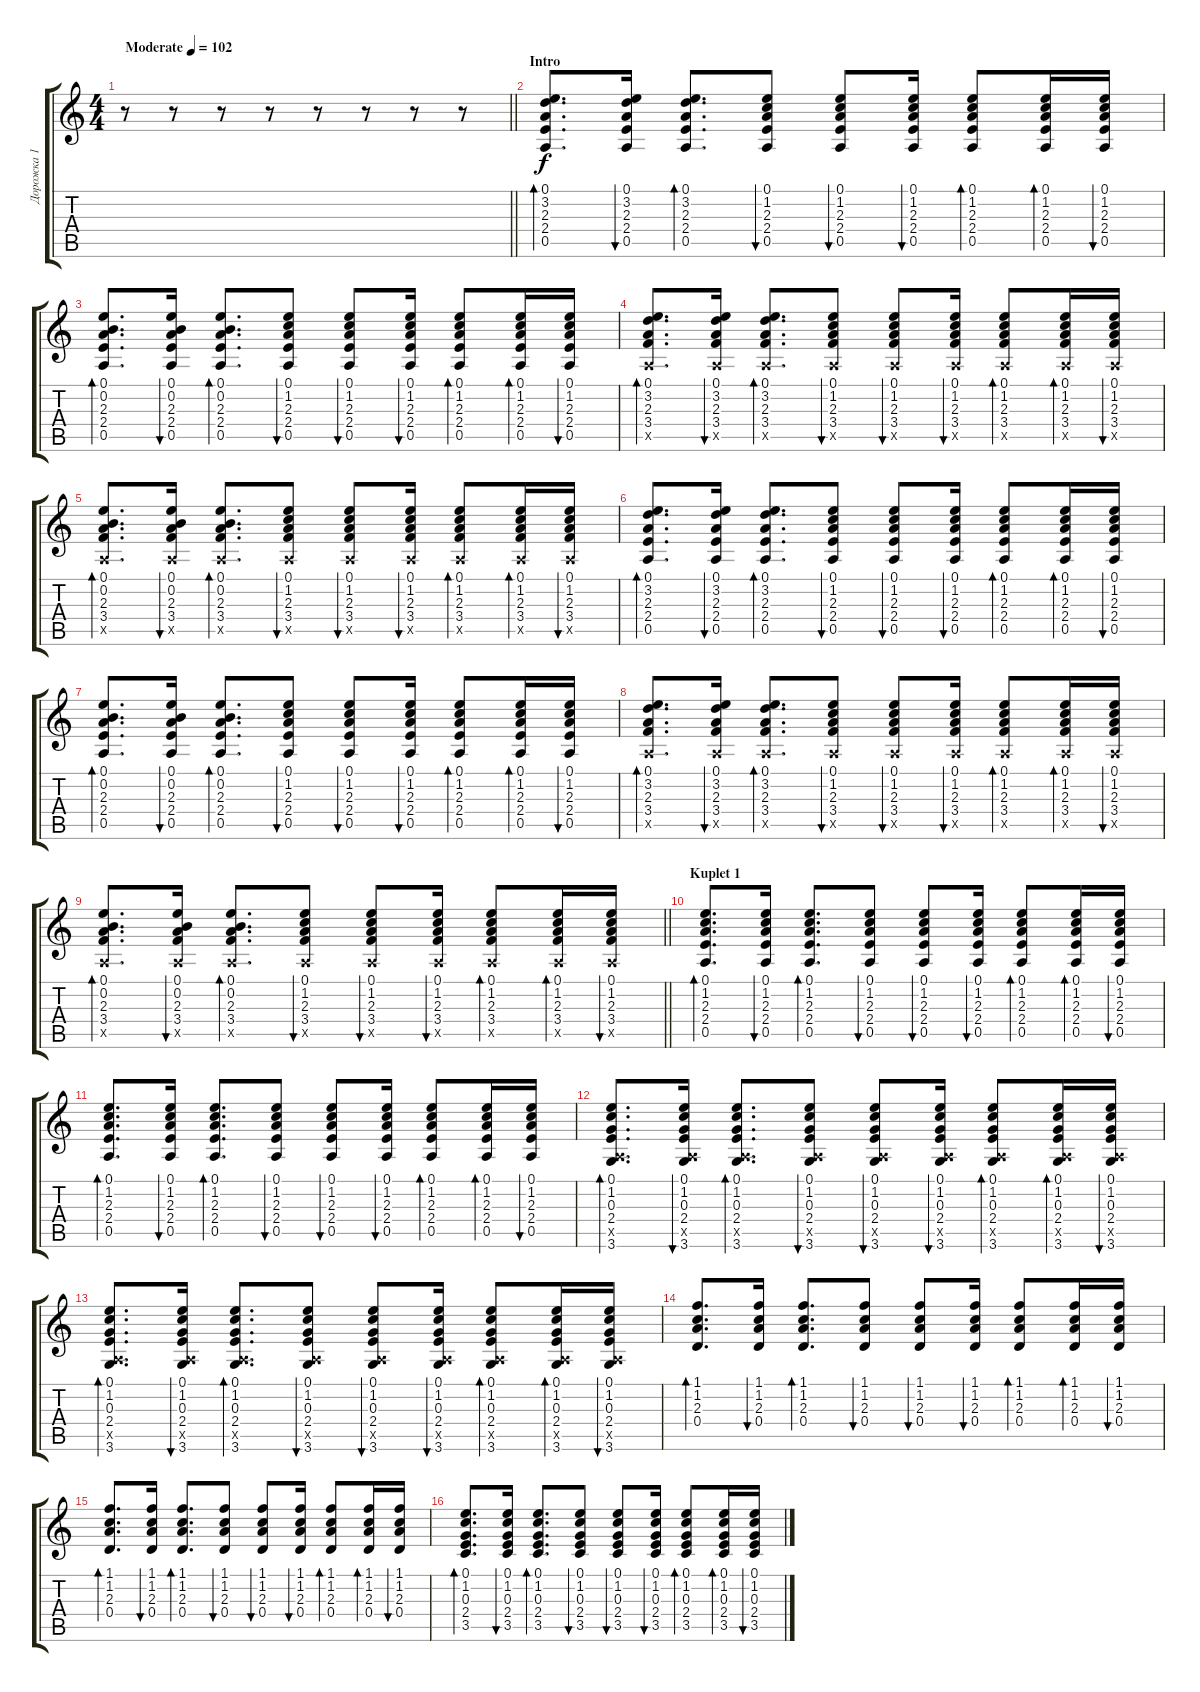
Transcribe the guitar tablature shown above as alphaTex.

\track ("Дорожка 1" "Дорожка 1") {instrument acousticguitarsteel}
\staff {score tabs}
\tuning (E4 B3 G3 D3 A2 E2) {hide}
\ts (4 4)
\tempo (102 "Moderate")
\clef g2
\barLineRight lightlight
\ks c
r.8{dy f instrument acousticguitarsteel} r.8 r.8 r.8 r.8 r.8 r.8 r.8 |
\section ("" "Intro")
(0.1 3.2 2.3 2.4 0.5).8{d bd 60} (0.1 3.2 2.3 2.4 0.5).16{bu 60} (0.1 3.2 2.3 2.4 0.5).8{d bd 60} (0.1 1.2 2.3 2.4 0.5).8{bu 60} (0.1 1.2 2.3 2.4 0.5).8{bu 60} (0.1 1.2 2.3 2.4 0.5).16{bu 60} (0.1 1.2 2.3 2.4 0.5).8{bd 60} (0.1 1.2 2.3 2.4 0.5).16{bd 60} (0.1 1.2 2.3 2.4 0.5).16{bu 60} |
(0.1 0.2 2.3 2.4 0.5).8{d bd 60} (0.1 0.2 2.3 2.4 0.5).16{bu 60} (0.1 0.2 2.3 2.4 0.5).8{d bd 60} (0.1 1.2 2.3 2.4 0.5).8{bu 60} (0.1 1.2 2.3 2.4 0.5).8{bu 60} (0.1 1.2 2.3 2.4 0.5).16{bu 60} (0.1 1.2 2.3 2.4 0.5).8{bd 60} (0.1 1.2 2.3 2.4 0.5).16{bd 60} (0.1 1.2 2.3 2.4 0.5).16{bu 60} |
(0.1 3.2 2.3 3.4 0.5{x}).8{d bd 60} (0.1 3.2 2.3 3.4 0.5{x}).16{bu 60} (0.1 3.2 2.3 3.4 0.5{x}).8{d bd 60} (0.1 1.2 2.3 3.4 0.5{x}).8{bu 60} (0.1 1.2 2.3 3.4 0.5{x}).8{bu 60} (0.1 1.2 2.3 3.4 0.5{x}).16{bu 60} (0.1 1.2 2.3 3.4 0.5{x}).8{bd 60} (0.1 1.2 2.3 3.4 0.5{x}).16{bd 60} (0.1 1.2 2.3 3.4 0.5{x}).16{bu 60} |
(0.1 0.2 2.3 3.4 0.5{x}).8{d bd 60} (0.1 0.2 2.3 3.4 0.5{x}).16{bu 60} (0.1 0.2 2.3 3.4 0.5{x}).8{d bd 60} (0.1 1.2 2.3 3.4 0.5{x}).8{bu 60} (0.1 1.2 2.3 3.4 0.5{x}).8{bu 60} (0.1 1.2 2.3 3.4 0.5{x}).16{bu 60} (0.1 1.2 2.3 3.4 0.5{x}).8{bd 60} (0.1 1.2 2.3 3.4 0.5{x}).16{bd 60} (0.1 1.2 2.3 3.4 0.5{x}).16{bu 60} |
(0.1 3.2 2.3 2.4 0.5).8{d bd 60} (0.1 3.2 2.3 2.4 0.5).16{bu 60} (0.1 3.2 2.3 2.4 0.5).8{d bd 60} (0.1 1.2 2.3 2.4 0.5).8{bu 60} (0.1 1.2 2.3 2.4 0.5).8{bu 60} (0.1 1.2 2.3 2.4 0.5).16{bu 60} (0.1 1.2 2.3 2.4 0.5).8{bd 60} (0.1 1.2 2.3 2.4 0.5).16{bd 60} (0.1 1.2 2.3 2.4 0.5).16{bu 60} |
(0.1 0.2 2.3 2.4 0.5).8{d bd 60} (0.1 0.2 2.3 2.4 0.5).16{bu 60} (0.1 0.2 2.3 2.4 0.5).8{d bd 60} (0.1 1.2 2.3 2.4 0.5).8{bu 60} (0.1 1.2 2.3 2.4 0.5).8{bu 60} (0.1 1.2 2.3 2.4 0.5).16{bu 60} (0.1 1.2 2.3 2.4 0.5).8{bd 60} (0.1 1.2 2.3 2.4 0.5).16{bd 60} (0.1 1.2 2.3 2.4 0.5).16{bu 60} |
(0.1 3.2 2.3 3.4 0.5{x}).8{d bd 60} (0.1 3.2 2.3 3.4 0.5{x}).16{bu 60} (0.1 3.2 2.3 3.4 0.5{x}).8{d bd 60} (0.1 1.2 2.3 3.4 0.5{x}).8{bu 60} (0.1 1.2 2.3 3.4 0.5{x}).8{bu 60} (0.1 1.2 2.3 3.4 0.5{x}).16{bu 60} (0.1 1.2 2.3 3.4 0.5{x}).8{bd 60} (0.1 1.2 2.3 3.4 0.5{x}).16{bd 60} (0.1 1.2 2.3 3.4 0.5{x}).16{bu 60} |
\barLineRight lightlight
(0.1 0.2 2.3 3.4 0.5{x}).8{d bd 60} (0.1 0.2 2.3 3.4 0.5{x}).16{bu 60} (0.1 0.2 2.3 3.4 0.5{x}).8{d bd 60} (0.1 1.2 2.3 3.4 0.5{x}).8{bu 60} (0.1 1.2 2.3 3.4 0.5{x}).8{bu 60} (0.1 1.2 2.3 3.4 0.5{x}).16{bu 60} (0.1 1.2 2.3 3.4 0.5{x}).8{bd 60} (0.1 1.2 2.3 3.4 0.5{x}).16{bd 60} (0.1 1.2 2.3 3.4 0.5{x}).16{bu 60} |
\section ("" "Kuplet 1")
(0.1 1.2 2.3 2.4 0.5).8{d bd 60} (0.1 1.2 2.3 2.4 0.5).16{bu 60} (0.1 1.2 2.3 2.4 0.5).8{d bd 60} (0.1 1.2 2.3 2.4 0.5).8{bu 60} (0.1 1.2 2.3 2.4 0.5).8{bu 60} (0.1 1.2 2.3 2.4 0.5).16{bu 60} (0.1 1.2 2.3 2.4 0.5).8{bd 60} (0.1 1.2 2.3 2.4 0.5).16{bd 60} (0.1 1.2 2.3 2.4 0.5).16{bu 60} |
(0.1 1.2 2.3 2.4 0.5).8{d bd 60} (0.1 1.2 2.3 2.4 0.5).16{bu 60} (0.1 1.2 2.3 2.4 0.5).8{d bd 60} (0.1 1.2 2.3 2.4 0.5).8{bu 60} (0.1 1.2 2.3 2.4 0.5).8{bu 60} (0.1 1.2 2.3 2.4 0.5).16{bu 60} (0.1 1.2 2.3 2.4 0.5).8{bd 60} (0.1 1.2 2.3 2.4 0.5).16{bd 60} (0.1 1.2 2.3 2.4 0.5).16{bu 60} |
(0.1 1.2 0.3 2.4 0.5{x} 3.6).8{d bd 60} (0.1 1.2 0.3 2.4 0.5{x} 3.6).16{bu 60} (0.1 1.2 0.3 2.4 0.5{x} 3.6).8{d bd 60} (0.1 1.2 0.3 2.4 0.5{x} 3.6).8{bu 60} (0.1 1.2 0.3 2.4 0.5{x} 3.6).8{bu 60} (0.1 1.2 0.3 2.4 0.5{x} 3.6).16{bu 60} (0.1 1.2 0.3 2.4 0.5{x} 3.6).8{bd 60} (0.1 1.2 0.3 2.4 0.5{x} 3.6).16{bd 60} (0.1 1.2 0.3 2.4 0.5{x} 3.6).16{bu 60} |
(0.1 1.2 0.3 2.4 0.5{x} 3.6).8{d bd 60} (0.1 1.2 0.3 2.4 0.5{x} 3.6).16{bu 60} (0.1 1.2 0.3 2.4 0.5{x} 3.6).8{d bd 60} (0.1 1.2 0.3 2.4 0.5{x} 3.6).8{bu 60} (0.1 1.2 0.3 2.4 0.5{x} 3.6).8{bu 60} (0.1 1.2 0.3 2.4 0.5{x} 3.6).16{bu 60} (0.1 1.2 0.3 2.4 0.5{x} 3.6).8{bd 60} (0.1 1.2 0.3 2.4 0.5{x} 3.6).16{bd 60} (0.1 1.2 0.3 2.4 0.5{x} 3.6).16{bu 60} |
(1.1 1.2 2.3 0.4).8{d bd 60} (1.1 1.2 2.3 0.4).16{bu 60} (1.1 1.2 2.3 0.4).8{d bd 60} (1.1 1.2 2.3 0.4).8{bu 60} (1.1 1.2 2.3 0.4).8{bu 60} (1.1 1.2 2.3 0.4).16{bu 60} (1.1 1.2 2.3 0.4).8{bd 60} (1.1 1.2 2.3 0.4).16{bd 60} (1.1 1.2 2.3 0.4).16{bu 60} |
(1.1 1.2 2.3 0.4).8{d bd 60} (1.1 1.2 2.3 0.4).16{bu 60} (1.1 1.2 2.3 0.4).8{d bd 60} (1.1 1.2 2.3 0.4).8{bu 60} (1.1 1.2 2.3 0.4).8{bu 60} (1.1 1.2 2.3 0.4).16{bu 60} (1.1 1.2 2.3 0.4).8{bd 60} (1.1 1.2 2.3 0.4).16{bd 60} (1.1 1.2 2.3 0.4).16{bu 60} |
(0.1 1.2 0.3 2.4 3.5).8{d bd 60} (0.1 1.2 0.3 2.4 3.5).16{bu 60} (0.1 1.2 0.3 2.4 3.5).8{d bd 60} (0.1 1.2 0.3 2.4 3.5).8{bu 60} (0.1 1.2 0.3 2.4 3.5).8{bu 60} (0.1 1.2 0.3 2.4 3.5).16{bu 60} (0.1 1.2 0.3 2.4 3.5).8{bd 60} (0.1 1.2 0.3 2.4 3.5).16{bd 60} (0.1 1.2 0.3 2.4 3.5).16{bu 60}
